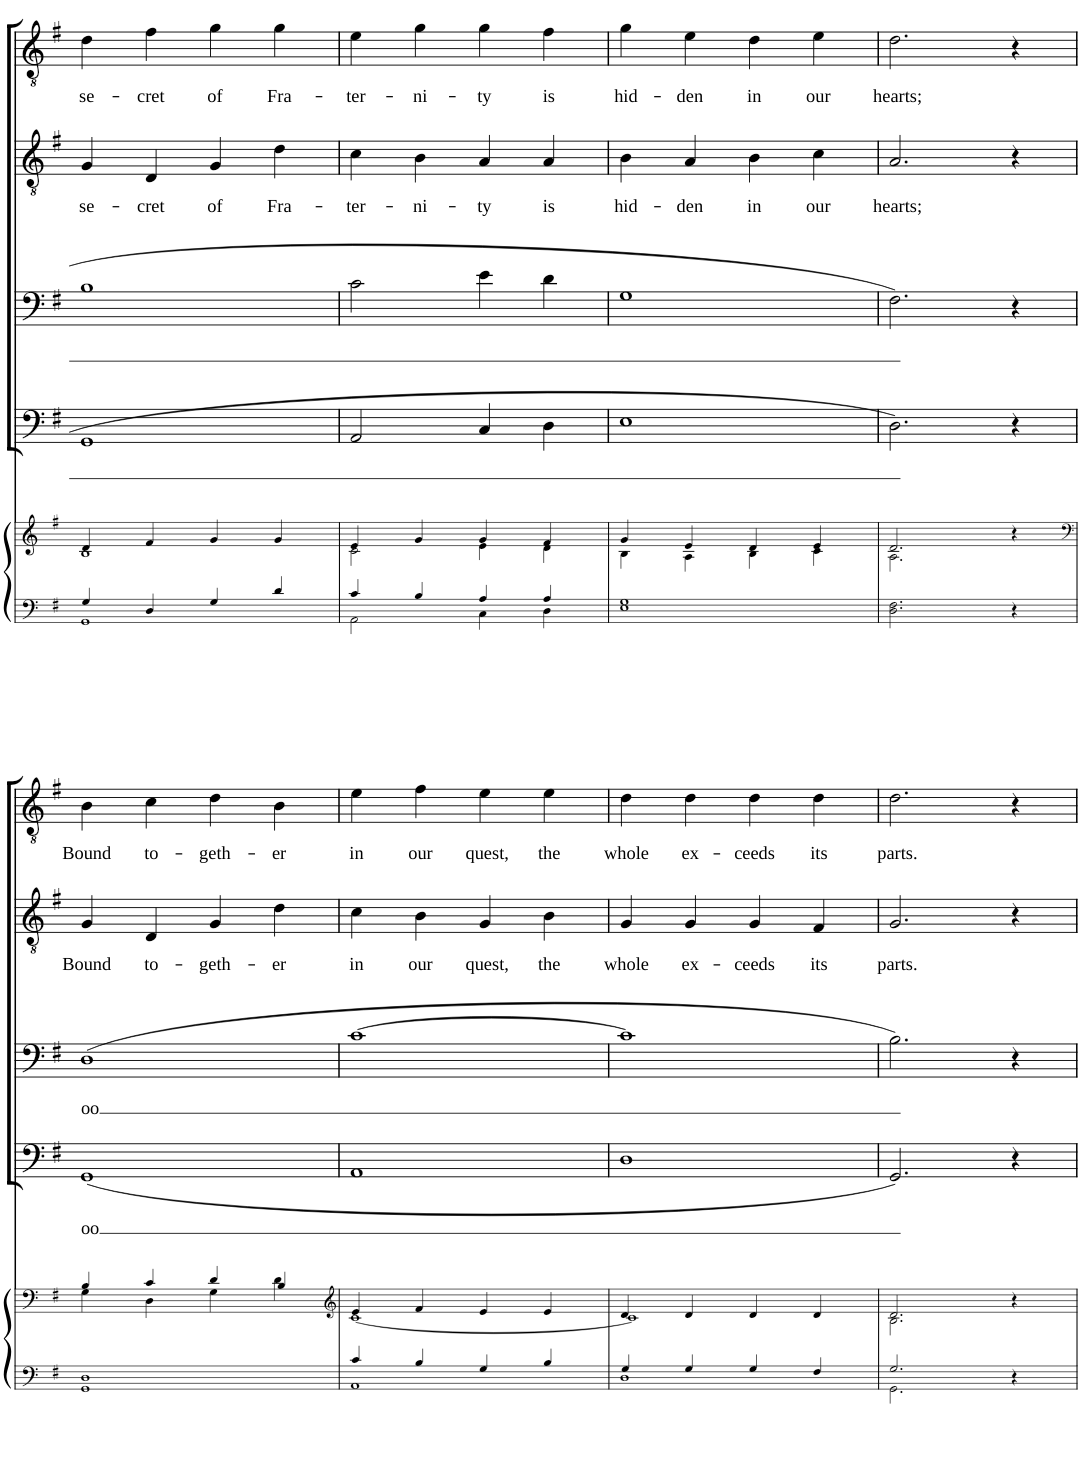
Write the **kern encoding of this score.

**kern	**kern	**kern	**text	**kern	**text	**kern	**text	**kern	**text
*part5	*part5	*part4	*part4	*part3	*part3	*part2	*part2	*part1	*part1
*staff6	*staff5	*staff4	*staff4	*staff3	*staff3	*staff2	*staff2	*staff1	*staff1
*I"Piano	*	*I"Piano	*	*I"Piano	*	*I"Piano	*	*I"Piano	*
*I'Pno	*	*I'Pno	*	*I'Pno	*	*I'Pno	*	*I'Pno	*
!!LO:PB:g=z
*clefF4	*clefG2	*clefF4	*	*clefF4	*	*clefGv2	*	*clefGv2	*
*k[f#]	*k[f#]	*k[f#]	*	*k[f#]	*	*k[f#]	*	*k[f#]	*
*M4/4	*M4/4	*M4/4	*	*M4/4	*	*M4/4	*	*M4/4	*
*met(c)	*met(c)	*met(c)	*	*met(c)	*	*met(c)	*	*met(c)	*
=9	=9	=9	=9	=9	=9	=9	=9	=9	=9
*^	*^	*	*	*	*	*	*	*	*
!	!	!	!	!	!	!	!	!	!LO:LY:b	!	!LO:LY:b
4G/	1GG	4d/	1B	1GG	.	1B	.	4G/	se-	4d\	se-
!	!	!	!	!	!	!	!	!	!LO:LY:b	!	!LO:LY:b
4D/	.	4f#/	.	.	.	.	.	4D/	-cret	4f#\	-cret
!	!	!	!	!	!	!	!	!	!LO:LY:b	!	!LO:LY:b
4G/	.	4g/	.	.	.	.	.	4G/	of	4g\	of
!	!	!	!	!	!	!	!	!	!LO:LY:b	!	!LO:LY:b
4d/	.	4g/	.	.	.	.	.	4d\	Fra-	4g\	Fra-
=10	=10	=10	=10	=10	=10	=10	=10	=10	=10	=10	=10
!	!	!	!	!	!	!	!	!	!LO:LY:b	!	!LO:LY:b
4c/	2AA\	4e/	2c\	2AA/	.	2c\	.	4c\	-ter-	4e\	-ter-
!	!	!	!	!	!	!	!	!	!LO:LY:b	!	!LO:LY:b
4B/	.	4g/	.	.	.	.	.	4B\	-ni-	4g\	-ni-
!	!	!	!	!	!	!	!	!	!LO:LY:b	!	!LO:LY:b
4A/	4C\	4g/	4e\	4C/	.	4e\	.	4A/	-ty	4g\	-ty
!	!	!	!	!	!	!	!	!	!LO:LY:b	!	!LO:LY:b
4A/	4D\	4f#/	4d\	4D\	.	4d\	.	4A/	is	4f#\	is
=11	=11	=11	=11	=11	=11	=11	=11	=11	=11	=11	=11
!	!	!	!	!	!	!	!	!	!LO:LY:b	!	!LO:LY:b
*v	*v	*	*	*	*	*	*	*	*	*	*
1E 1G	4g/	4B\	1E	.	1G	.	4B\	hid-	4g\	hid-
!	!	!	!	!	!	!	!	!LO:LY:b	!	!LO:LY:b
.	4e/	4A\	.	.	.	.	4A/	-den	4e\	-den
!	!	!	!	!	!	!	!	!LO:LY:b	!	!LO:LY:b
.	4d/	4B\	.	.	.	.	4B\	in	4d\	in
!	!	!	!	!	!	!	!	!LO:LY:b	!	!LO:LY:b
.	4e/	4c\	.	.	.	.	4c\	our	4e\	our
=12	=12	=12	=12	=12	=12	=12	=12	=12	=12	=12
!	!	!	!	!	!	!	!	!LO:LY:b	!	!LO:LY:b
2.D\ 2.F#\	2.d/	2.A\	2.D\	.	2.F#\	.	2.A/	hearts;	2.d\	hearts;
4r	4r	4ryy	4r	.	4r	.	4r	.	4r	.
!!LO:LB:g=z
=13	=13	=13	=13	=13	=13	=13	=13	=13	=13	=13
*	*clefF4	*	*	*	*	*	*	*	*	*
!	!	!	!	!LO:LY:b	!	!LO:LY:b	!	!LO:LY:b	!	!LO:LY:b
1GG 1D	4B/	4G\	(<1GG	oo	(>1D	oo	4G/	Bound	4B\	Bound
!	!	!	!	!	!	!	!	!LO:LY:b	!	!LO:LY:b
.	4c/	4D\	.	.	.	.	4D/	to-	4c\	to-
!	!	!	!	!	!	!	!	!LO:LY:b	!	!LO:LY:b
.	4d/	4G\	.	.	.	.	4G/	-geth-	4d\	-geth-
!	!	!	!	!	!	!	!	!LO:LY:b	!	!LO:LY:b
.	4B/	4d\	.	.	.	.	4d\	-er	4B\	-er
=14	=14	=14	=14	=14	=14	=14	=14	=14	=14	=14
*	*clefG2	*	*	*	*	*	*	*	*	*
*^	*	*	*	*	*	*	*	*	*	*
!	!	!	!	!	!	!	!	!	!LO:LY:b	!	!LO:LY:b
4c/	1AA	4e/	[<1c	1AA	.	[>1c	.	4c\	in	4e\	in
!	!	!	!	!	!	!	!	!	!LO:LY:b	!	!LO:LY:b
4B/	.	4f#/	.	.	.	.	.	4B\	our	4f#\	our
!	!	!	!	!	!	!	!	!	!LO:LY:b	!	!LO:LY:b
4G/	.	4e/	.	.	.	.	.	4G/	quest,	4e\	quest,
!	!	!	!	!	!	!	!	!	!LO:LY:b	!	!LO:LY:b
4B/	.	4e/	.	.	.	.	.	4B\	the	4e\	the
=15	=15	=15	=15	=15	=15	=15	=15	=15	=15	=15	=15
!	!	!	!	!	!	!	!	!	!LO:LY:b	!	!LO:LY:b
4G/	1D	4d/	1c]	1D	.	1c]	.	4G/	whole	4d\	whole
!	!	!	!	!	!	!	!	!	!LO:LY:b	!	!LO:LY:b
4G/	.	4d/	.	.	.	.	.	4G/	ex-	4d\	ex-
!	!	!	!	!	!	!	!	!	!LO:LY:b	!	!LO:LY:b
4G/	.	4d/	.	.	.	.	.	4G/	-ceeds	4d\	-ceeds
!	!	!	!	!	!	!	!	!	!LO:LY:b	!	!LO:LY:b
4F#/	.	4d/	.	.	.	.	.	4F#/	its	4d\	its
=16	=16	=16	=16	=16	=16	=16	=16	=16	=16	=16	=16
!	!	!	!	!	!	!	!	!	!LO:LY:b	!	!LO:LY:b
2.G/	2.GG\	2.d/	2.B\	2.GG/)	.	2.B\)	.	2.G/	parts.	2.d\	parts.
4r	4ryy	4r	4ryy	4r	.	4r	.	4r	.	4r	.
*v	*v	*	*	*	*	*	*	*	*	*	*
*	*v	*v	*	*	*	*	*	*	*	*
=	=	=	=	=	=	=	=	=	=
*-	*-	*-	*-	*-	*-	*-	*-	*-	*-
